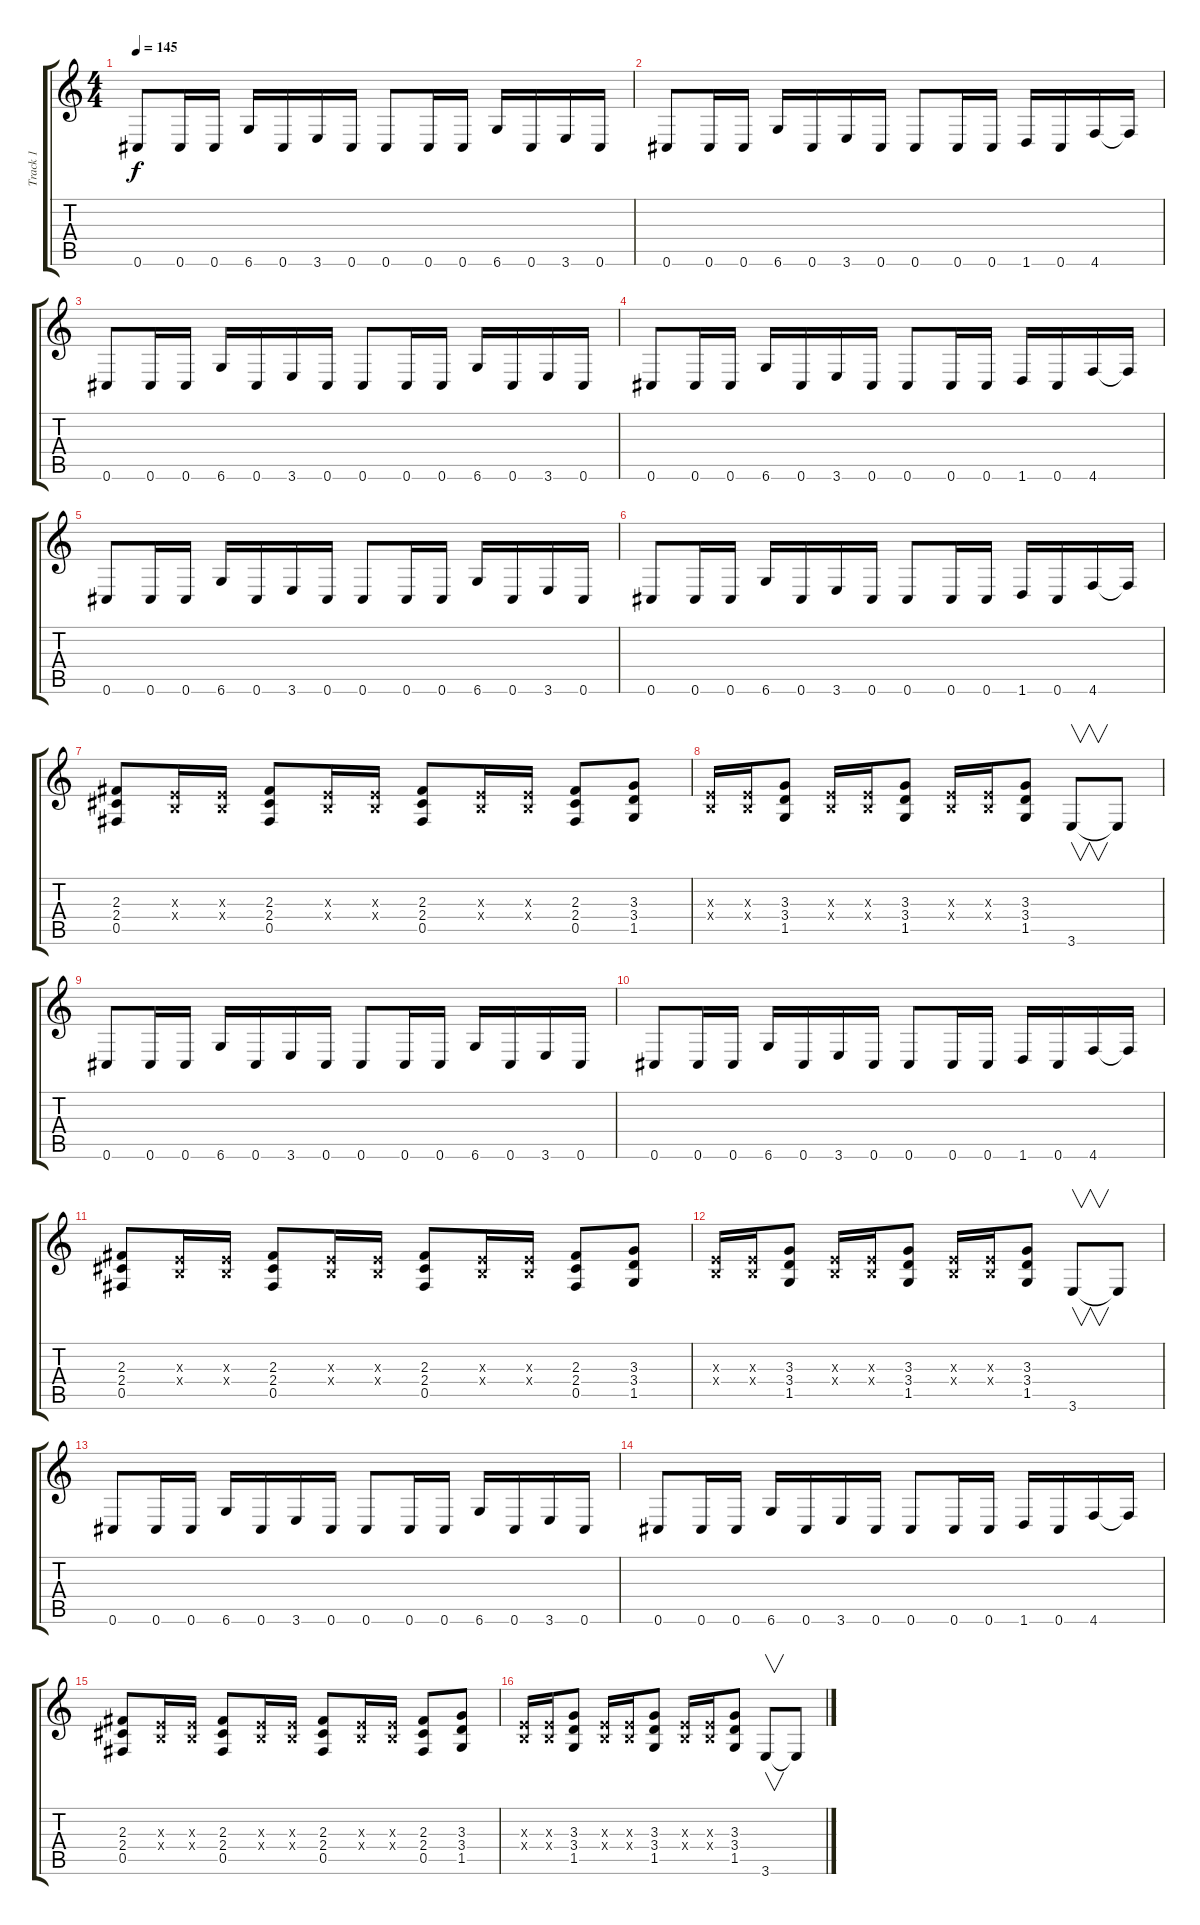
\track ("Track 1" "Track 1") {instrument distortionguitar}
\staff {score tabs}
\tuning (Db4 Ab3 E3 B2 Gb2 Db2) {hide}
\ts (4 4)
\tempo 145
\clef g2
\ks c
0.6.8{dy f} 0.6.16 0.6.16 6.6.16 0.6.16 3.6.16 0.6.16 0.6.8 0.6.16 0.6.16 6.6.16 0.6.16 3.6.16 0.6.16 |
0.6.8 0.6.16 0.6.16 6.6.16 0.6.16 3.6.16 0.6.16 0.6.8 0.6.16 0.6.16 1.6.16 0.6.16 4.6.16 4.6{t}.16 |
0.6.8 0.6.16 0.6.16 6.6.16 0.6.16 3.6.16 0.6.16 0.6.8 0.6.16 0.6.16 6.6.16 0.6.16 3.6.16 0.6.16 |
0.6.8 0.6.16 0.6.16 6.6.16 0.6.16 3.6.16 0.6.16 0.6.8 0.6.16 0.6.16 1.6.16 0.6.16 4.6.16 4.6{t}.16 |
0.6.8 0.6.16 0.6.16 6.6.16 0.6.16 3.6.16 0.6.16 0.6.8 0.6.16 0.6.16 6.6.16 0.6.16 3.6.16 0.6.16 |
0.6.8 0.6.16 0.6.16 6.6.16 0.6.16 3.6.16 0.6.16 0.6.8 0.6.16 0.6.16 1.6.16 0.6.16 4.6.16 4.6{t}.16 |
(2.3 2.4 0.5).8 (0.3{x} 0.4{x}).16 (0.3{x} 0.4{x}).16 (2.3 2.4 0.5).8 (0.3{x} 0.4{x}).16 (0.3{x} 0.4{x}).16 (2.3 2.4 0.5).8 (0.3{x} 0.4{x}).16 (0.3{x} 0.4{x}).16 (2.3 2.4 0.5).8 (3.3 3.4 1.5).8 |
(0.3{x} 0.4{x}).16 (0.3{x} 0.4{x}).16 (3.3 3.4 1.5).8 (0.3{x} 0.4{x}).16 (0.3{x} 0.4{x}).16 (3.3 3.4 1.5).8 (0.3{x} 0.4{x}).16 (0.3{x} 0.4{x}).16 (3.3 3.4 1.5).8 3.6.8{v} 3.6{t}.8 |
0.6.8 0.6.16 0.6.16 6.6.16 0.6.16 3.6.16 0.6.16 0.6.8 0.6.16 0.6.16 6.6.16 0.6.16 3.6.16 0.6.16 |
0.6.8 0.6.16 0.6.16 6.6.16 0.6.16 3.6.16 0.6.16 0.6.8 0.6.16 0.6.16 1.6.16 0.6.16 4.6.16 4.6{t}.16 |
(2.3 2.4 0.5).8 (0.3{x} 0.4{x}).16 (0.3{x} 0.4{x}).16 (2.3 2.4 0.5).8 (0.3{x} 0.4{x}).16 (0.3{x} 0.4{x}).16 (2.3 2.4 0.5).8 (0.3{x} 0.4{x}).16 (0.3{x} 0.4{x}).16 (2.3 2.4 0.5).8 (3.3 3.4 1.5).8 |
(0.3{x} 0.4{x}).16 (0.3{x} 0.4{x}).16 (3.3 3.4 1.5).8 (0.3{x} 0.4{x}).16 (0.3{x} 0.4{x}).16 (3.3 3.4 1.5).8 (0.3{x} 0.4{x}).16 (0.3{x} 0.4{x}).16 (3.3 3.4 1.5).8 3.6.8{v} 3.6{t}.8 |
0.6.8 0.6.16 0.6.16 6.6.16 0.6.16 3.6.16 0.6.16 0.6.8 0.6.16 0.6.16 6.6.16 0.6.16 3.6.16 0.6.16 |
0.6.8 0.6.16 0.6.16 6.6.16 0.6.16 3.6.16 0.6.16 0.6.8 0.6.16 0.6.16 1.6.16 0.6.16 4.6.16 4.6{t}.16 |
(2.3 2.4 0.5).8 (0.3{x} 0.4{x}).16 (0.3{x} 0.4{x}).16 (2.3 2.4 0.5).8 (0.3{x} 0.4{x}).16 (0.3{x} 0.4{x}).16 (2.3 2.4 0.5).8 (0.3{x} 0.4{x}).16 (0.3{x} 0.4{x}).16 (2.3 2.4 0.5).8 (3.3 3.4 1.5).8 |
(0.3{x} 0.4{x}).16 (0.3{x} 0.4{x}).16 (3.3 3.4 1.5).8 (0.3{x} 0.4{x}).16 (0.3{x} 0.4{x}).16 (3.3 3.4 1.5).8 (0.3{x} 0.4{x}).16 (0.3{x} 0.4{x}).16 (3.3 3.4 1.5).8 3.6.8{v} 3.6{t}.8
